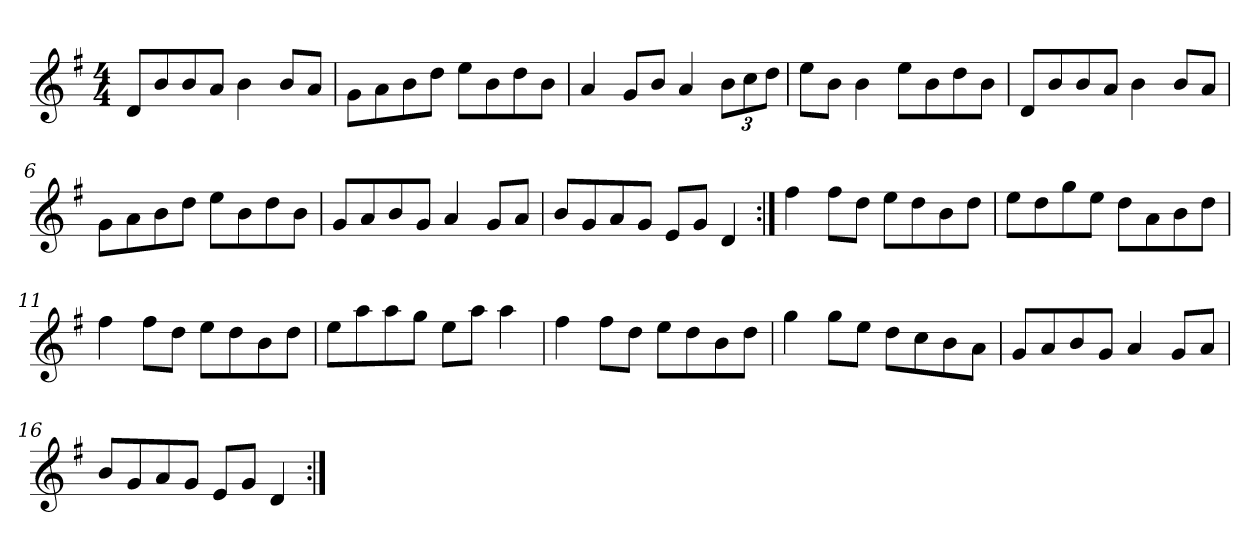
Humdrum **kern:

**kern
*part1
*staff1
*clefG2
*k[f#]
*G:
*M4/4
*MM90
=1
8d/L
8b/
8b/
8a/J
4b\
8b/L
8a/J
=2
8g\L
8a\
8b\
8dd\J
8ee\L
8b\
8dd\
8b\J
=3
4a/
8g/L
8b/J
4a/
*Xbrackettup
12b\L
12cc\
12dd\J
=4
8ee\L
8b\J
4b\
8ee\L
8b\
8dd\
8b\J
=5
8d/L
8b/
8b/
8a/J
4b\
8b/L
8a/J
=6
8g\L
8a\
8b\
8dd\J
8ee\L
8b\
8dd\
8b\J
!!LO:LB:g=z
=7
8g/L
8a/
8b/
8g/J
4a/
8g/L
8a/J
=8
8b/L
8g/
8a/
8g/J
8e/L
8g/J
4d/
=9:|!
4ff#\
8ff#\L
8dd\J
8ee\L
8dd\
8b\
8dd\J
=10
8ee\L
8dd\
8gg\
8ee\J
8dd\L
8a\
8b\
8dd\J
=11
4ff#\
8ff#\L
8dd\J
8ee\L
8dd\
8b\
8dd\J
=12
8ee\L
8aa\
8aa\
8gg\J
8ee\L
8aa\J
4aa\
!!LO:LB:g=z
=13
4ff#\
8ff#\L
8dd\J
8ee\L
8dd\
8b\
8dd\J
=14
4gg\
8gg\L
8ee\J
8dd\L
8cc\
8b\
8a\J
=15
8g/L
8a/
8b/
8g/J
4a/
8g/L
8a/J
=16
8b/L
8g/
8a/
8g/J
8e/L
8g/J
4d/
=:|!
*-
